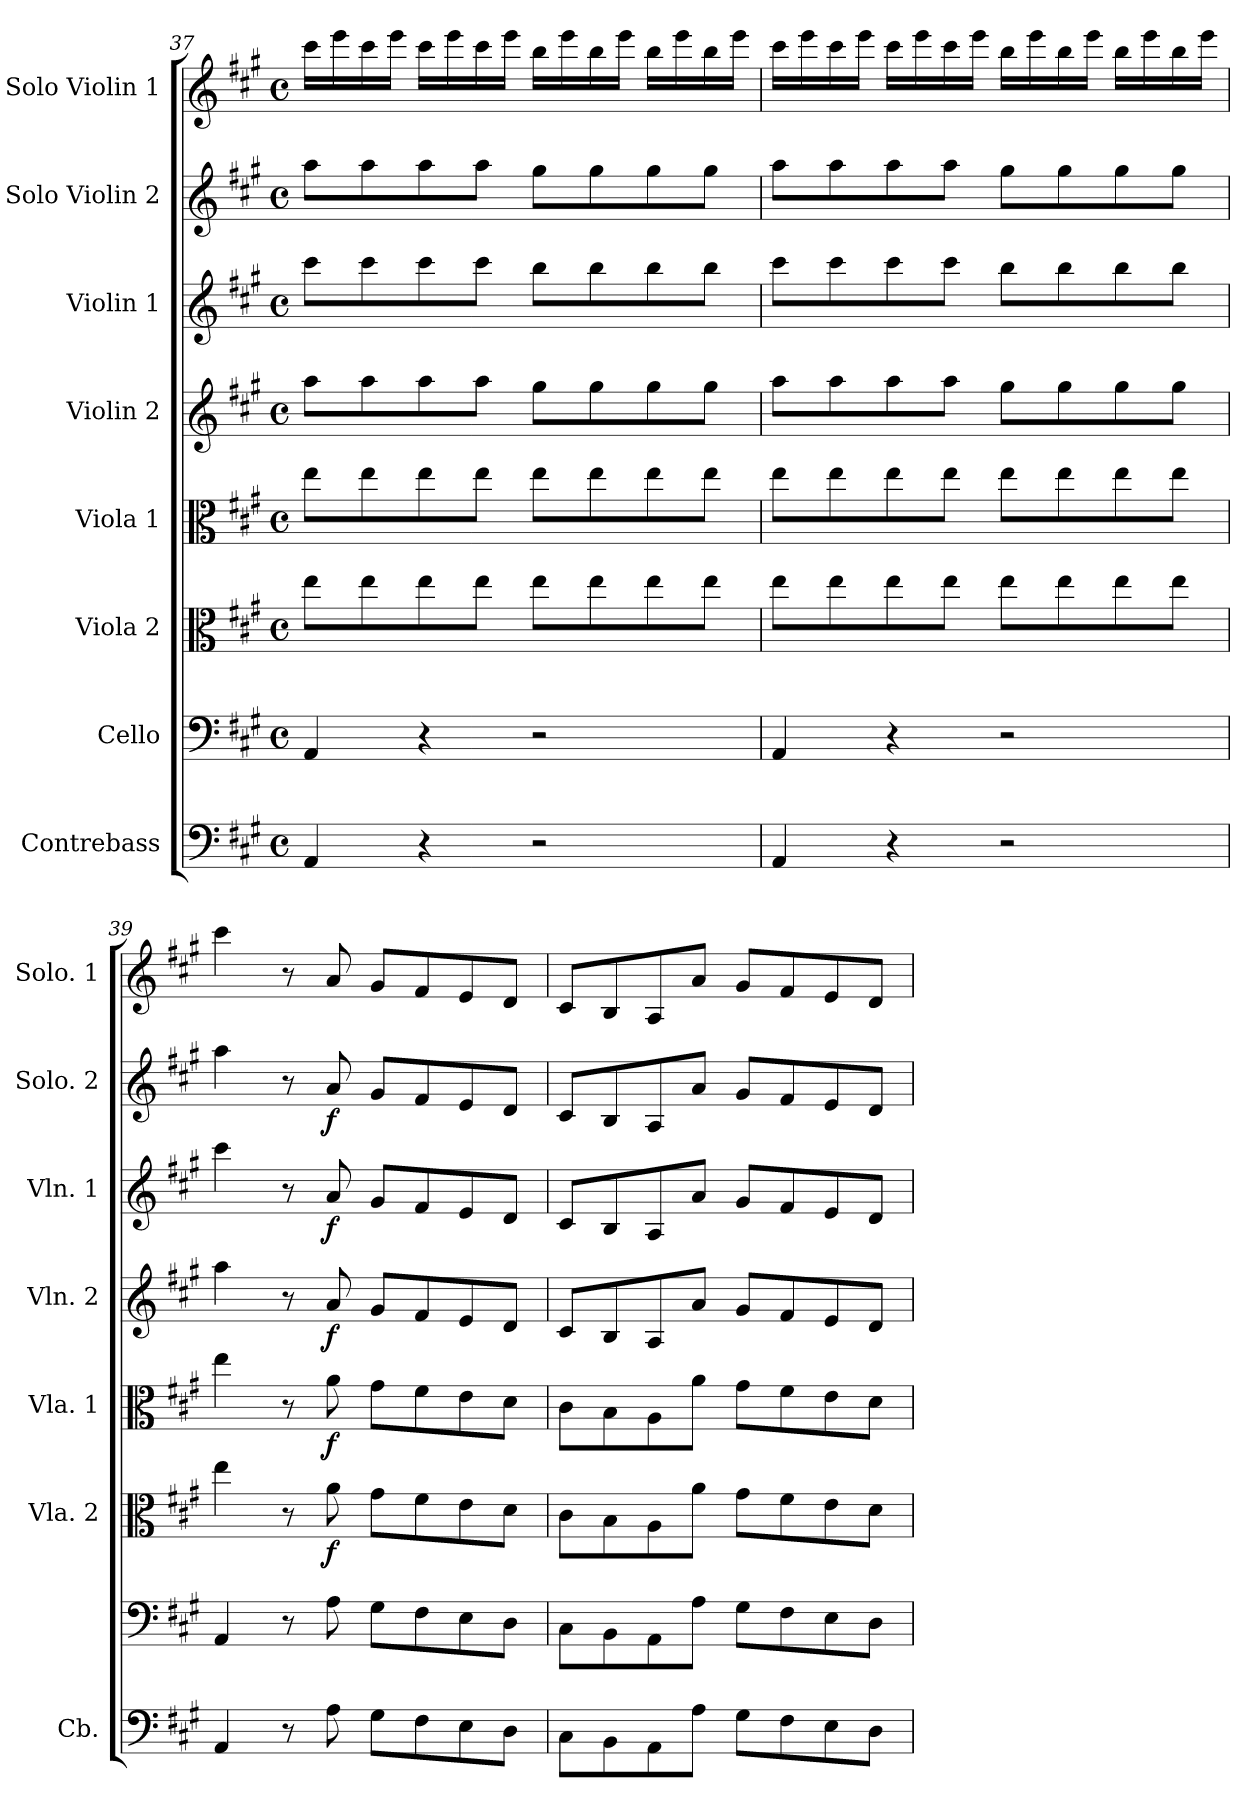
**kern	**kern	**kern	**dynam	**kern	**dynam	**kern	**dynam	**kern	**dynam	**kern	**dynam	**kern
*part8	*part7	*part6	*part6	*part5	*part5	*part4	*part4	*part3	*part3	*part2	*part2	*part1
*staff8	*staff7	*staff6	*staff6	*staff5	*staff5	*staff4	*staff4	*staff3	*staff3	*staff2	*staff2	*staff1
*I"Contrebass	*I"Cello	*I"Viola 2	*	*I"Viola 1	*	*I"Violin 2	*	*I"Violin 1	*	*I"Solo Violin 2	*	*I"Solo Violin 1
*I'Cb.	*	*I'Vla. 2	*	*I'Vla. 1	*	*I'Vln. 2	*	*I'Vln. 1	*	*I'Solo. 2	*	*I'Solo. 1
!!LO:PB:g=z
*clefF4	*clefF4	*clefC3	*	*clefC3	*	*clefG2	*	*clefG2	*	*clefG2	*	*clefG2
*ITrd7c12	*	*	*	*	*	*	*	*	*	*	*	*
*k[f#c#g#]	*k[f#c#g#]	*k[f#c#g#]	*	*k[f#c#g#]	*	*k[f#c#g#]	*	*k[f#c#g#]	*	*k[f#c#g#]	*	*k[f#c#g#]
*M4/4	*M4/4	*M4/4	*	*M4/4	*	*M4/4	*	*M4/4	*	*M4/4	*	*M4/4
*met(c)	*met(c)	*met(c)	*	*met(c)	*	*met(c)	*	*met(c)	*	*met(c)	*	*met(c)
=37	=37	=37	=37	=37	=37	=37	=37	=37	=37	=37	=37	=37
4AAA/	4AA/	8ee\L	.	8ee\L	.	8aa\L	.	8ccc#\L	.	8aa\L	.	16ccc#\LL
.	.	.	.	.	.	.	.	.	.	.	.	16eee\
.	.	8ee\	.	8ee\	.	8aa\	.	8ccc#\	.	8aa\	.	16ccc#\
.	.	.	.	.	.	.	.	.	.	.	.	16eee\JJ
4r	4r	8ee\	.	8ee\	.	8aa\	.	8ccc#\	.	8aa\	.	16ccc#\LL
.	.	.	.	.	.	.	.	.	.	.	.	16eee\
.	.	8ee\J	.	8ee\J	.	8aa\J	.	8ccc#\J	.	8aa\J	.	16ccc#\
.	.	.	.	.	.	.	.	.	.	.	.	16eee\JJ
2r	2r	8ee\L	.	8ee\L	.	8gg#\L	.	8bb\L	.	8gg#\L	.	16bb\LL
.	.	.	.	.	.	.	.	.	.	.	.	16eee\
.	.	8ee\	.	8ee\	.	8gg#\	.	8bb\	.	8gg#\	.	16bb\
.	.	.	.	.	.	.	.	.	.	.	.	16eee\JJ
.	.	8ee\	.	8ee\	.	8gg#\	.	8bb\	.	8gg#\	.	16bb\LL
.	.	.	.	.	.	.	.	.	.	.	.	16eee\
.	.	8ee\J	.	8ee\J	.	8gg#\J	.	8bb\J	.	8gg#\J	.	16bb\
.	.	.	.	.	.	.	.	.	.	.	.	16eee\JJ
!!LO:PB:g=z
=38	=38	=38	=38	=38	=38	=38	=38	=38	=38	=38	=38	=38
4AAA/	4AA/	8ee\L	.	8ee\L	.	8aa\L	.	8ccc#\L	.	8aa\L	.	16ccc#\LL
.	.	.	.	.	.	.	.	.	.	.	.	16eee\
.	.	8ee\	.	8ee\	.	8aa\	.	8ccc#\	.	8aa\	.	16ccc#\
.	.	.	.	.	.	.	.	.	.	.	.	16eee\JJ
4r	4r	8ee\	.	8ee\	.	8aa\	.	8ccc#\	.	8aa\	.	16ccc#\LL
.	.	.	.	.	.	.	.	.	.	.	.	16eee\
.	.	8ee\J	.	8ee\J	.	8aa\J	.	8ccc#\J	.	8aa\J	.	16ccc#\
.	.	.	.	.	.	.	.	.	.	.	.	16eee\JJ
2r	2r	8ee\L	.	8ee\L	.	8gg#\L	.	8bb\L	.	8gg#\L	.	16bb\LL
.	.	.	.	.	.	.	.	.	.	.	.	16eee\
.	.	8ee\	.	8ee\	.	8gg#\	.	8bb\	.	8gg#\	.	16bb\
.	.	.	.	.	.	.	.	.	.	.	.	16eee\JJ
.	.	8ee\	.	8ee\	.	8gg#\	.	8bb\	.	8gg#\	.	16bb\LL
.	.	.	.	.	.	.	.	.	.	.	.	16eee\
.	.	8ee\J	.	8ee\J	.	8gg#\J	.	8bb\J	.	8gg#\J	.	16bb\
.	.	.	.	.	.	.	.	.	.	.	.	16eee\JJ
=39	=39	=39	=39	=39	=39	=39	=39	=39	=39	=39	=39	=39
4AAA/	4AA/	4ee\	.	4ee\	.	4aa\	.	4ccc#\	.	4aa\	.	4ccc#\
8r	8r	8r	.	8r	.	8r	.	8r	.	8r	.	8r
!	!	!	!LO:DY:b	!	!LO:DY:b	!	!LO:DY:b	!	!LO:DY:b	!	!LO:DY:b	!
8AA\	8A\	8a\	f	8a\	f	8a/	f	8a/	f	8a/	f	8a/
8GG#\L	8G#\L	8g#\L	.	8g#\L	.	8g#/L	.	8g#/L	.	8g#/L	.	8g#/L
8FF#\	8F#\	8f#\	.	8f#\	.	8f#/	.	8f#/	.	8f#/	.	8f#/
8EE\	8E\	8e\	.	8e\	.	8e/	.	8e/	.	8e/	.	8e/
8DD\J	8D\J	8d\J	.	8d\J	.	8d/J	.	8d/J	.	8d/J	.	8d/J
=40	=40	=40	=40	=40	=40	=40	=40	=40	=40	=40	=40	=40
8CC#\L	8C#\L	8c#\L	.	8c#\L	.	8c#/L	.	8c#/L	.	8c#/L	.	8c#/L
8BBB\	8BB\	8B\	.	8B\	.	8B/	.	8B/	.	8B/	.	8B/
8AAA\	8AA\	8A\	.	8A\	.	8A/	.	8A/	.	8A/	.	8A/
8AA\J	8A\J	8a\J	.	8a\J	.	8a/J	.	8a/J	.	8a/J	.	8a/J
8GG#\L	8G#\L	8g#\L	.	8g#\L	.	8g#/L	.	8g#/L	.	8g#/L	.	8g#/L
8FF#\	8F#\	8f#\	.	8f#\	.	8f#/	.	8f#/	.	8f#/	.	8f#/
8EE\	8E\	8e\	.	8e\	.	8e/	.	8e/	.	8e/	.	8e/
8DD\J	8D\J	8d\J	.	8d\J	.	8d/J	.	8d/J	.	8d/J	.	8d/J
=	=	=	=	=	=	=	=	=	=	=	=	=
*-	*-	*-	*-	*-	*-	*-	*-	*-	*-	*-	*-	*-
